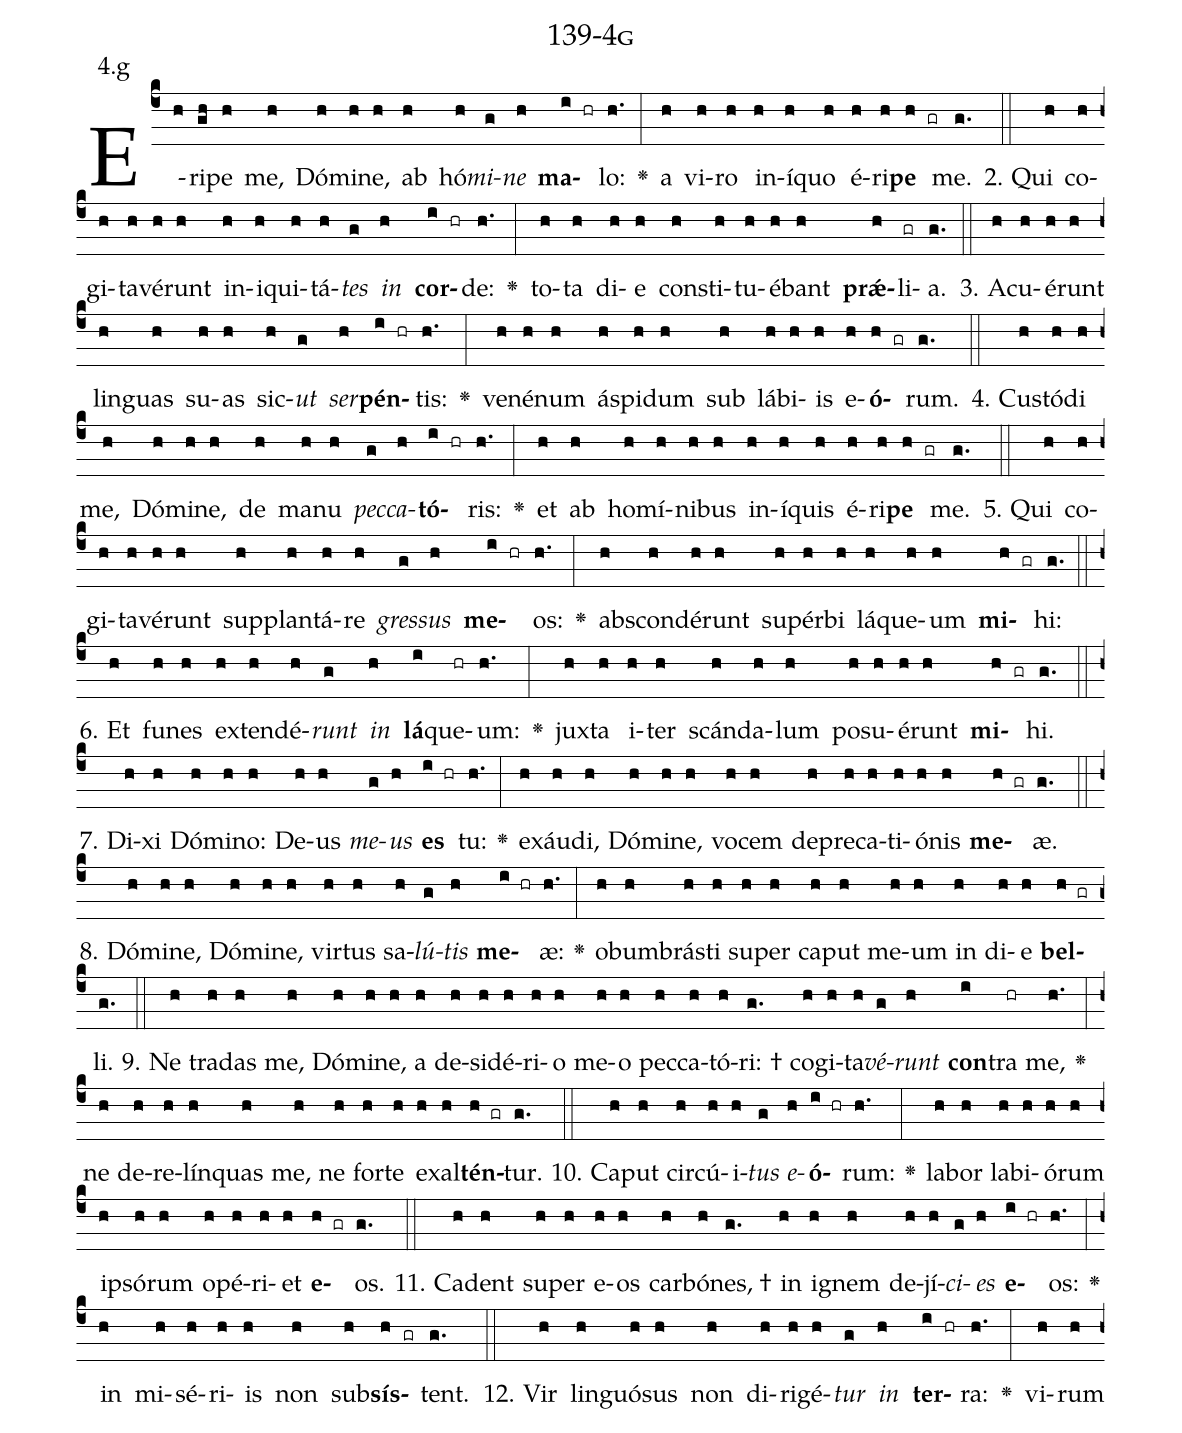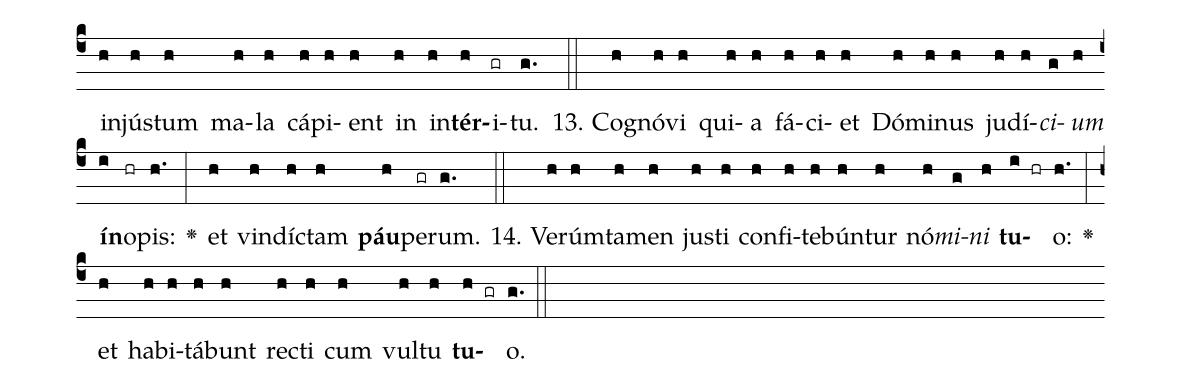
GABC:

name: 139-4g;
annotation: 4.g;
%%
(c4)E(h)ri(gh)pe(h) me,(h) Dó(h)mi(h)ne,(h) ab(h) hó(h)<i>mi</i>(g)<i>ne</i>(h) <b>ma</b>(i hr)lo:(h.) <v>\greheightstar</v>(:) a(h) vi(h)ro(h) in(h)í(h)quo(h) é(h)ri(h)<b>pe</b>(h gr) me.(g.) (::)
2. Qui(h) co(h)gi(h)ta(h)vé(h)runt(h) in(h)i(h)qui(h)tá(h)<i>tes</i>(g) <i>in</i>(h) <b>cor</b>(i hr)de:(h.) <v>\greheightstar</v>(:) to(h)ta(h) di(h)e(h) con(h)sti(h)tu(h)é(h)bant(h) <b>prǽ</b>(h)li(gr)a.(g.) (::)
3. A(h)cu(h)é(h)runt(h) lin(h)guas(h) su(h)as(h) sic(h)<i>ut</i>(g) <i>ser</i>(h)<b>pén</b>(i hr)tis:(h.) <v>\greheightstar</v>(:) ve(h)né(h)num(h) ás(h)pi(h)dum(h) sub(h) lá(h)bi(h)is(h) e(h)<b>ó</b>(h gr)rum.(g.) (::)
4. Cus(h)tó(h)di(h) me,(h) Dó(h)mi(h)ne,(h) de(h) ma(h)nu(h) <i>pec</i>(g)<i>ca</i>(h)<b>tó</b>(i hr)ris:(h.) <v>\greheightstar</v>(:) et(h) ab(h) ho(h)mí(h)ni(h)bus(h) in(h)í(h)quis(h) é(h)ri(h)<b>pe</b>(h gr) me.(g.) (::)
5. Qui(h) co(h)gi(h)ta(h)vé(h)runt(h) sup(h)plan(h)tá(h)re(h) <i>gres</i>(g)<i>sus</i>(h) <b>me</b>(i hr)os:(h.) <v>\greheightstar</v>(:) abs(h)con(h)dé(h)runt(h) su(h)pér(h)bi(h) lá(h)que(h)um(h) <b>mi</b>(h gr)hi:(g.) (::)
6. Et(h) fu(h)nes(h) ex(h)ten(h)dé(h)<i>runt</i>(g) <i>in</i>(h) <b>lá</b>(i)que(hr)um:(h.) <v>\greheightstar</v>(:) jux(h)ta(h) i(h)ter(h) scán(h)da(h)lum(h) po(h)su(h)é(h)runt(h) <b>mi</b>(h gr)hi.(g.) (::)
7. Di(h)xi(h) Dó(h)mi(h)no:(h) De(h)us(h) <i>me</i>(g)<i>us</i>(h) <b>es</b>(i hr) tu:(h.) <v>\greheightstar</v>(:) ex(h)áu(h)di,(h) Dó(h)mi(h)ne,(h) vo(h)cem(h) de(h)pre(h)ca(h)ti(h)ó(h)nis(h) <b>me</b>(h gr)æ.(g.) (::)
8. Dó(h)mi(h)ne,(h) Dó(h)mi(h)ne,(h) vir(h)tus(h) sa(h)<i>lú</i>(g)<i>tis</i>(h) <b>me</b>(i hr)æ:(h.) <v>\greheightstar</v>(:) ob(h)um(h)brás(h)ti(h) su(h)per(h) ca(h)put(h) me(h)um(h) in(h) di(h)e(h) <b>bel</b>(h gr)li.(g.) (::)
9. Ne(h) tra(h)das(h) me,(h) Dó(h)mi(h)ne,(h) a(h) de(h)si(h)dé(h)ri(h)o(h) me(h)o(h) pec(h)ca(h)tó(h)ri: †(g.) co(h)gi(h)ta(h)<i>vé</i>(g)<i>runt</i>(h) <b>con</b>(i)tra(hr) me,(h.) <v>\greheightstar</v>(:) ne(h) de(h)re(h)lín(h)quas(h) me,(h) ne(h) for(h)te(h) ex(h)al(h)<b>tén</b>(h gr)tur.(g.) (::)
10. Ca(h)put(h) cir(h)cú(h)i(h)<i>tus</i>(g) <i>e</i>(h)<b>ó</b>(i hr)rum:(h.) <v>\greheightstar</v>(:) la(h)bor(h) la(h)bi(h)ó(h)rum(h) ip(h)só(h)rum(h) o(h)pé(h)ri(h)et(h) <b>e</b>(h gr)os.(g.) (::)
11. Ca(h)dent(h) su(h)per(h) e(h)os(h) car(h)bó(h)nes, †(g.) in(h) i(h)gnem(h) de(h)jí(h)<i>ci</i>(g)<i>es</i>(h) <b>e</b>(i hr)os:(h.) <v>\greheightstar</v>(:) in(h) mi(h)sé(h)ri(h)is(h) non(h) sub(h)<b>sís</b>(h gr)tent.(g.) (::)
12. Vir(h) lin(h)guó(h)sus(h) non(h) di(h)ri(h)gé(h)<i>tur</i>(g) <i>in</i>(h) <b>ter</b>(i hr)ra:(h.) <v>\greheightstar</v>(:) vi(h)rum(h) in(h)jús(h)tum(h) ma(h)la(h) cá(h)pi(h)ent(h) in(h) in(h)<b>tér</b>(h)i(gr)tu.(g.) (::)
13. Co(h)gnó(h)vi(h) qui(h)a(h) fá(h)ci(h)et(h) Dó(h)mi(h)nus(h) ju(h)dí(h)<i>ci</i>(g)<i>um</i>(h) <b>ín</b>(i)o(hr)pis:(h.) <v>\greheightstar</v>(:) et(h) vin(h)díc(h)tam(h) <b>páu</b>(h)pe(gr)rum.(g.) (::)
14. Ve(h)rúm(h)ta(h)men(h) jus(h)ti(h) con(h)fi(h)te(h)bún(h)tur(h) nó(h)<i>mi</i>(g)<i>ni</i>(h) <b>tu</b>(i hr)o:(h.) <v>\greheightstar</v>(:) et(h) ha(h)bi(h)tá(h)bunt(h) rec(h)ti(h) cum(h) vul(h)tu(h) <b>tu</b>(h gr)o.(g.) (::)
